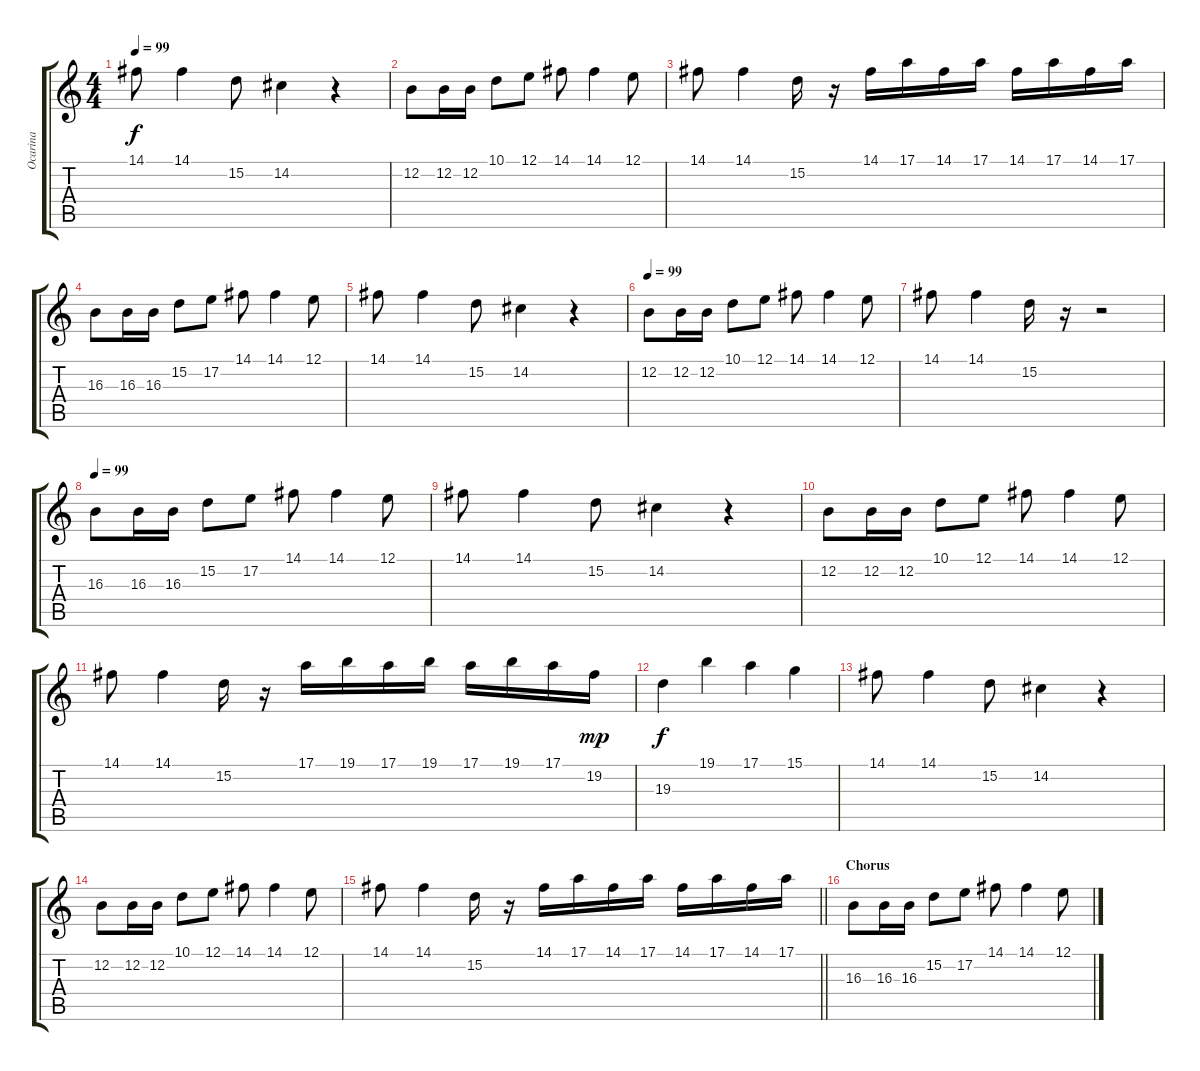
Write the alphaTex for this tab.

\track ("Ocarina" "Ocarina") {instrument ocarina}
\staff {score tabs}
\tuning (E4 B3 G3 D3 A2 E2) {hide}
\ts (4 4)
\tempo 99
\clef g2
\ks c
14.1.8{dy f} 14.1.4 15.2.8 14.2.4 r.4 |
12.2.8 12.2.16 12.2.16 10.1.8 12.1.8 14.1.8 14.1.4 12.1.8 |
14.1.8 14.1.4 15.2.16 r.16 14.1.16 17.1.16 14.1.16 17.1.16 14.1.16 17.1.16 14.1.16 17.1.16 |
16.3.8 16.3.16 16.3.16 15.2.8 17.2.8 14.1.8 14.1.4 12.1.8 |
14.1.8 14.1.4 15.2.8 14.2.4 r.4 |
\tempo 99
12.2.8 12.2.16 12.2.16 10.1.8 12.1.8 14.1.8 14.1.4 12.1.8 |
14.1.8 14.1.4 15.2.16 r.16 r.2 |
\tempo 99
16.3.8{volume 13 instrument ocarina} 16.3.16 16.3.16 15.2.8 17.2.8 14.1.8 14.1.4 12.1.8 |
14.1.8 14.1.4 15.2.8 14.2.4 r.4 |
12.2.8 12.2.16 12.2.16 10.1.8 12.1.8 14.1.8 14.1.4 12.1.8 |
14.1.8 14.1.4 15.2.16 r.16 17.1.16 19.1.16 17.1.16 19.1.16 17.1.16 19.1.16 17.1.16 19.2.16{dy mp} |
19.3.4{dy f} 19.1.4 17.1.4 15.1.4 |
14.1.8 14.1.4 15.2.8 14.2.4 r.4 |
12.2.8 12.2.16 12.2.16 10.1.8 12.1.8 14.1.8 14.1.4 12.1.8 |
\barLineRight lightlight
14.1.8 14.1.4 15.2.16 r.16 14.1.16 17.1.16 14.1.16 17.1.16 14.1.16 17.1.16 14.1.16 17.1.16 |
\section ("" "Chorus")
16.3.8 16.3.16 16.3.16 15.2.8 17.2.8 14.1.8 14.1.4 12.1.8
